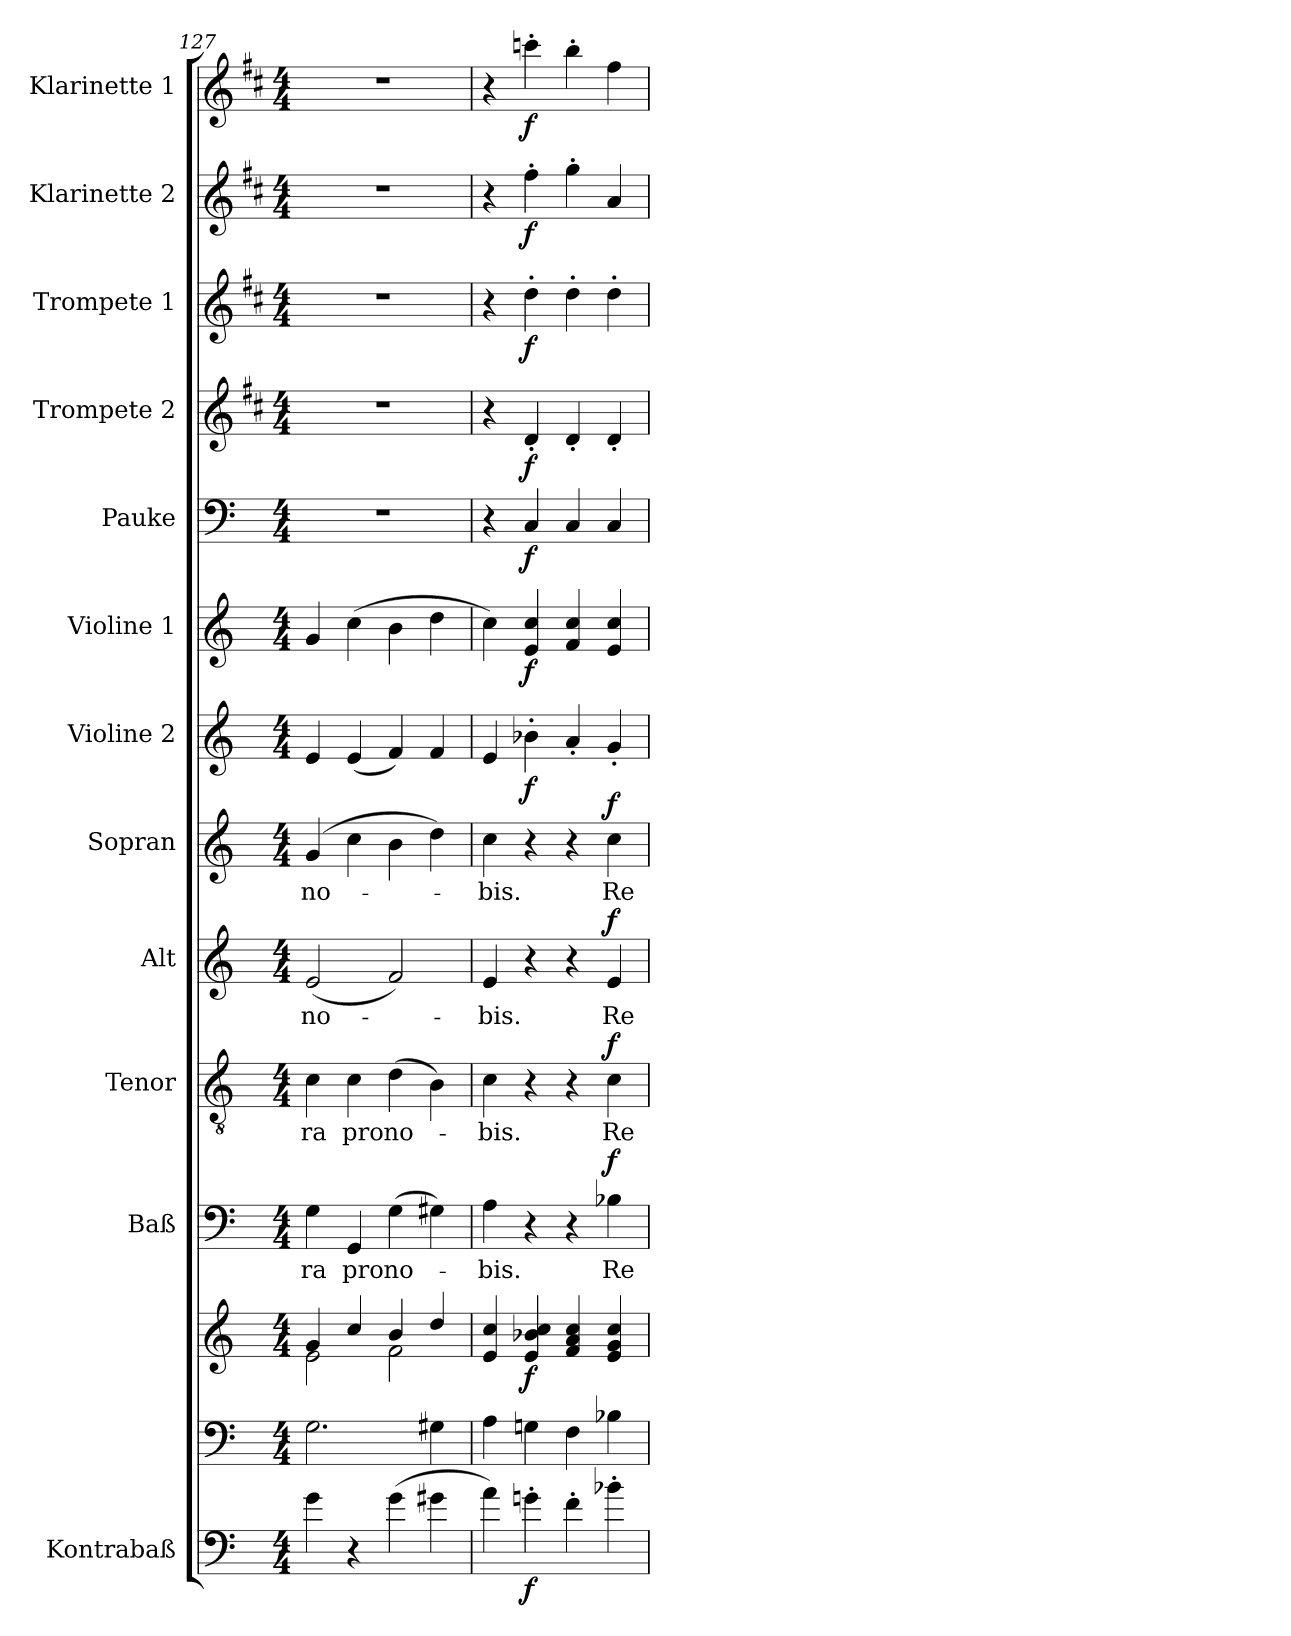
**kern	**dynam	**kern	**kern	**dynam	**kern	**text	**dynam	**kern	**text	**dynam	**kern	**text	**dynam	**kern	**text	**dynam	**kern	**dynam	**kern	**dynam	**kern	**dynam	**kern	**dynam	**kern	**dynam	**kern	**dynam	**kern	**dynam
*part13	*part13	*part12	*part12	*part12	*part11	*part11	*part11	*part10	*part10	*part10	*part9	*part9	*part9	*part8	*part8	*part8	*part7	*part7	*part6	*part6	*part5	*part5	*part4	*part4	*part3	*part3	*part2	*part2	*part1	*part1
*staff14	*staff14	*staff13	*staff12	*staff12/13	*staff11	*staff11	*staff11	*staff10	*staff10	*staff10	*staff9	*staff9	*staff9	*staff8	*staff8	*staff8	*staff7	*staff7	*staff6	*staff6	*staff5	*staff5	*staff4	*staff4	*staff3	*staff3	*staff2	*staff2	*staff1	*staff1
*I"Kontrabaß	*	*	*	*	*I"Baß	*	*	*I"Tenor	*	*	*I"Alt	*	*	*I"Sopran	*	*	*I"Violine 2	*	*I"Violine 1	*	*I"Pauke	*	*I"Trompete 2	*	*I"Trompete 1	*	*I"Klarinette 2	*	*I"Klarinette 1	*
*	*	*	*	*	*	*	*	*	*	*	*	*	*	*	*	*	*I'Vln	*	*I'Vln	*	*	*	*I'Tpt	*	*I'Tpt	*	*	*	*	*
*clefF4	*	*clefF4	*clefG2	*	*clefF4	*	*	*clefGv2	*	*	*clefG2	*	*	*clefG2	*	*	*clefG2	*	*clefG2	*	*clefF4	*	*clefG2	*	*clefG2	*	*clefG2	*	*clefG2	*
*ITrd7c12	*	*	*	*	*	*	*	*	*	*	*	*	*	*	*	*	*	*	*	*	*	*	*ITrd1c2	*	*ITrd1c2	*	*ITrd1c2	*	*ITrd1c2	*
*k[]	*	*k[]	*k[]	*	*k[]	*	*	*k[]	*	*	*k[]	*	*	*k[]	*	*	*k[]	*	*k[]	*	*k[]	*	*k[]	*	*k[]	*	*k[]	*	*k[]	*
*C:	*	*C:	*C:	*	*C:	*	*	*C:	*	*	*C:	*	*	*C:	*	*	*C:	*	*C:	*	*C:	*	*C:	*	*C:	*	*C:	*	*C:	*
*M4/4	*	*M4/4	*M4/4	*	*M4/4	*	*	*M4/4	*	*	*M4/4	*	*	*M4/4	*	*	*M4/4	*	*M4/4	*	*M4/4	*	*M4/4	*	*M4/4	*	*M4/4	*	*M4/4	*
=127	=127	=127	=127	=127	=127	=127	=127	=127	=127	=127	=127	=127	=127	=127	=127	=127	=127	=127	=127	=127	=127	=127	=127	=127	=127	=127	=127	=127	=127	=127
*	*	*	*^	*	*	*	*	*	*	*	*	*	*	*	*	*	*	*	*	*	*	*	*	*	*	*	*	*	*	*
!	!	!	!	!	!	!	!LO:LY:b	!	!	!LO:LY:b	!	!	!LO:LY:b	!	!	!LO:LY:b	!	!	!	!	!	!	!	!	!	!	!	!	!	!	!
4G\	.	2.G\	4g/	2e\	.	4G\	-ra	.	4c\	-ra	.	(<2e/	no-	.	(4g/	no-	.	4e/	.	4g/	.	1r	.	1r	.	1r	.	1r	.	1r	.
!	!	!	!	!	!	!	!LO:LY:b	!	!	!LO:LY:b	!	!	!	!	!	!	!	!	!	!	!	!	!	!	!	!	!	!	!	!	!
4r	.	.	4cc/	.	.	4GG/	pro	.	4c\	pro	.	.	.	.	4cc\	.	.	(<4e/	.	(>4cc\	.	.	.	.	.	.	.	.	.	.	.
!	!	!	!	!	!	!	!LO:LY:b	!	!	!LO:LY:b	!	!	!	!	!	!	!	!	!	!	!	!	!	!	!	!	!	!	!	!	!
(>4G\	.	.	4b/	2f\	.	(>4G\	no-	.	(>4d\	no-	.	2f/)	.	.	4b\	.	.	4f/)	.	4b\	.	.	.	.	.	.	.	.	.	.	.
4G#X\	.	4G#X\	4dd/	.	.	4G#X\)	.	.	4B\)	.	.	.	.	.	4dd\)	.	.	4f/	.	4dd\	.	.	.	.	.	.	.	.	.	.	.
*	*	*	*v	*v	*	*	*	*	*	*	*	*	*	*	*	*	*	*	*	*	*	*	*	*	*	*	*	*	*	*	*
=128	=128	=128	=128	=128	=128	=128	=128	=128	=128	=128	=128	=128	=128	=128	=128	=128	=128	=128	=128	=128	=128	=128	=128	=128	=128	=128	=128	=128	=128	=128
!	!	!	!	!	!	!LO:LY:b	!	!	!LO:LY:b	!	!	!LO:LY:b	!	!	!LO:LY:b	!	!	!	!	!	!	!	!	!	!	!	!	!	!	!
4A\)	.	4A\	4e/ 4cc/	.	4A\	-bis.	.	4c\	-bis.	.	4e/	-bis.	.	4cc\	-bis.	.	4e/	.	4cc\)	.	4r	.	4r	.	4r	.	4r	.	4r	.
!	!LO:DY:b	!	!	!LO:DY:b	!	!	!	!	!	!	!	!	!	!	!	!	!	!LO:DY:b	!	!LO:DY:b	!	!LO:DY:b	!	!LO:DY:b	!	!LO:DY:b	!	!LO:DY:b	!	!LO:DY:b
4Gn'>\	f	4Gn\	4e/ 4b-X/ 4cc/	f	4r	.	.	4r	.	.	4r	.	.	4r	.	.	4b-X'>\	f	4e/ 4cc/	f	4C/	f	4c'</	f	4cc'>\	f	4ee'>\	f	4bb-X'>\	f
4F'>\	.	4F\	4f/ 4a/ 4cc/	.	4r	.	.	4r	.	.	4r	.	.	4r	.	.	4a'</	.	4f/ 4cc/	.	4C/	.	4c'</	.	4cc'>\	.	4ff'>\	.	4aa'>\	.
!	!	!	!	!	!	!LO:LY:b	!LO:DY:a	!	!LO:LY:b	!LO:DY:a	!	!LO:LY:b	!LO:DY:a	!	!LO:LY:b	!LO:DY:a	!	!	!	!	!	!	!	!	!	!	!	!	!	!
4B-X'>\	.	4B-X\	4e/ 4g/ 4cc/	.	4B-X\	Re-	f	4c\	Re-	f	4e/	Re-	f	4cc\	Re-	f	4g'</	.	4e/ 4cc/	.	4C/	.	4c'</	.	4cc'>\	.	4g/	.	4ee\	.
=	=	=	=	=	=	=	=	=	=	=	=	=	=	=	=	=	=	=	=	=	=	=	=	=	=	=	=	=	=	=
*-	*-	*-	*-	*-	*-	*-	*-	*-	*-	*-	*-	*-	*-	*-	*-	*-	*-	*-	*-	*-	*-	*-	*-	*-	*-	*-	*-	*-	*-	*-
